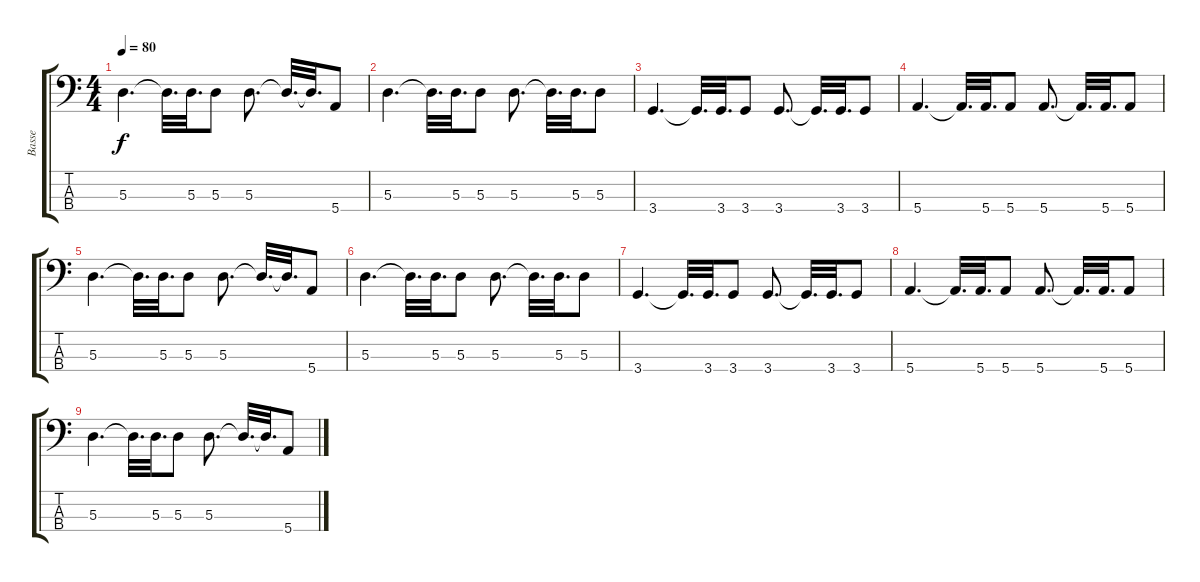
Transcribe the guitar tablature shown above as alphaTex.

\track ("Basse" "Basse") {instrument electricbasspick bank 255}
\staff {score tabs}
\tuning (G2 D2 A1 E1) {hide}
\ts (4 4)
\tempo 80
\clef f4
\ks c
5.3.4{d dy f} 5.3{t}.32{d} 5.3.32{d} 5.3.8 5.3.8{d} 5.3{t}.32{d} 5.3{t}.32{d} 5.4.8 |
5.3.4{d} 5.3{t}.32{d} 5.3.32{d} 5.3.8 5.3.8{d} 5.3{t}.32{d} 5.3.32{d} 5.3.8 |
3.4.4{d} 3.4{t}.32{d} 3.4.32{d} 3.4.8 3.4.8{d} 3.4{t}.32{d} 3.4.32{d} 3.4.8 |
5.4.4{d} 5.4{t}.32{d} 5.4.32{d} 5.4.8 5.4.8{d} 5.4{t}.32{d} 5.4.32{d} 5.4.8 |
5.3.4{d} 5.3{t}.32{d} 5.3.32{d} 5.3.8 5.3.8{d} 5.3{t}.32{d} 5.3{t}.32{d} 5.4.8 |
5.3.4{d} 5.3{t}.32{d} 5.3.32{d} 5.3.8 5.3.8{d} 5.3{t}.32{d} 5.3.32{d} 5.3.8 |
3.4.4{d} 3.4{t}.32{d} 3.4.32{d} 3.4.8 3.4.8{d} 3.4{t}.32{d} 3.4.32{d} 3.4.8 |
5.4.4{d} 5.4{t}.32{d} 5.4.32{d} 5.4.8 5.4.8{d} 5.4{t}.32{d} 5.4.32{d} 5.4.8 |
5.3.4{d} 5.3{t}.32{d} 5.3.32{d} 5.3.8 5.3.8{d} 5.3{t}.32{d} 5.3{t}.32{d} 5.4.8
